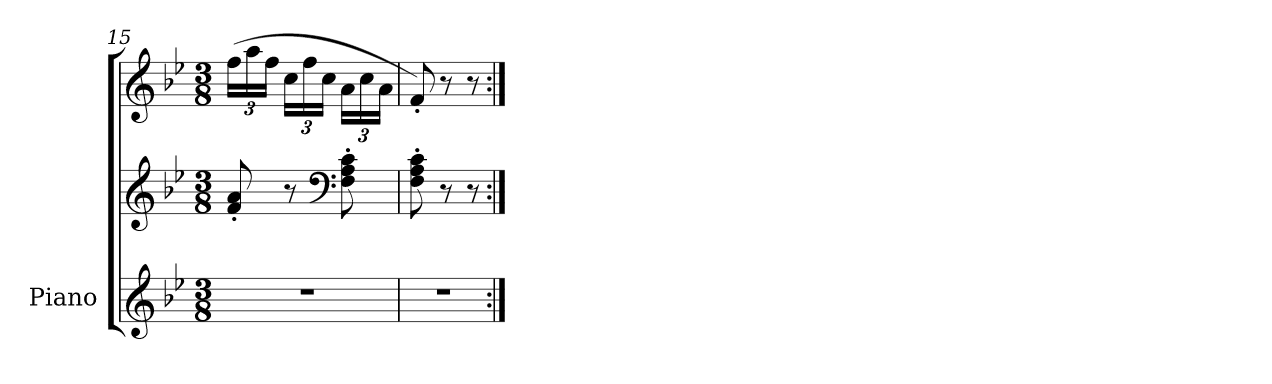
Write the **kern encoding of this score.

**kern	**kern	**kern
*part1	*part1	*part1
*staff3	*staff2	*staff1
*I"Piano	*	*
*I'Pno	*	*
*clefG2	*clefG2	*clefG2
*k[b-e-]	*k[b-e-]	*k[b-e-]
*M3/8	*M3/8	*M3/8
*	*	*Xbrackettup
=15	=15	=15
4.r	8f/' 8a/'	(>24ff\LL
.	.	24aa\
.	.	24ff\JJ
.	8r	24cc\LL
.	.	24ff\
.	.	24cc\JJ
*	*clefF4	*
.	8F\' 8A\' 8c\'	24a\LL
.	.	24cc\
.	.	24a\JJ
=16	=16	=16
4.r	8F\' 8A\' 8c\'	8f'/)
.	8r	8r
.	8r	8r
=:|!	=:|!	=:|!
*-	*-	*-
